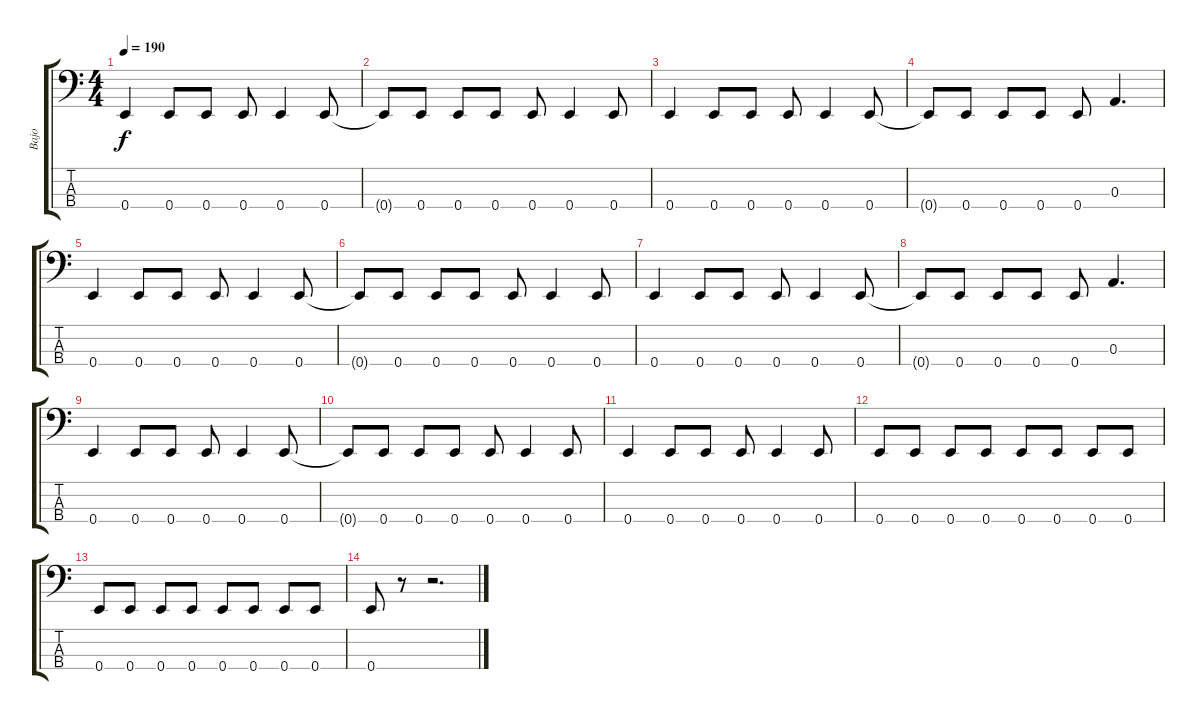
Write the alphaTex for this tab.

\track ("Bajo" "Bajo") {instrument electricbasspick}
\staff {score tabs}
\tuning (G2 D2 A1 E1) {hide}
\ts (4 4)
\tempo 190
\clef f4
\ks c
0.4.4{dy f} 0.4.8 0.4.8 0.4.8 0.4.4 0.4.8 |
0.4{t}.8 0.4.8 0.4.8 0.4.8 0.4.8 0.4.4 0.4.8 |
0.4.4 0.4.8 0.4.8 0.4.8 0.4.4 0.4.8 |
0.4{t}.8 0.4.8 0.4.8 0.4.8 0.4.8 0.3.4{d} |
0.4.4 0.4.8 0.4.8 0.4.8 0.4.4 0.4.8 |
0.4{t}.8 0.4.8 0.4.8 0.4.8 0.4.8 0.4.4 0.4.8 |
0.4.4 0.4.8 0.4.8 0.4.8 0.4.4 0.4.8 |
0.4{t}.8 0.4.8 0.4.8 0.4.8 0.4.8 0.3.4{d} |
0.4.4 0.4.8 0.4.8 0.4.8 0.4.4 0.4.8 |
0.4{t}.8 0.4.8 0.4.8 0.4.8 0.4.8 0.4.4 0.4.8 |
0.4.4 0.4.8 0.4.8 0.4.8 0.4.4 0.4.8 |
0.4.8 0.4.8 0.4.8 0.4.8 0.4.8 0.4.8 0.4.8 0.4.8 |
0.4.8 0.4.8 0.4.8 0.4.8 0.4.8 0.4.8 0.4.8 0.4.8 |
0.4.8 r.8 r.2{d}
